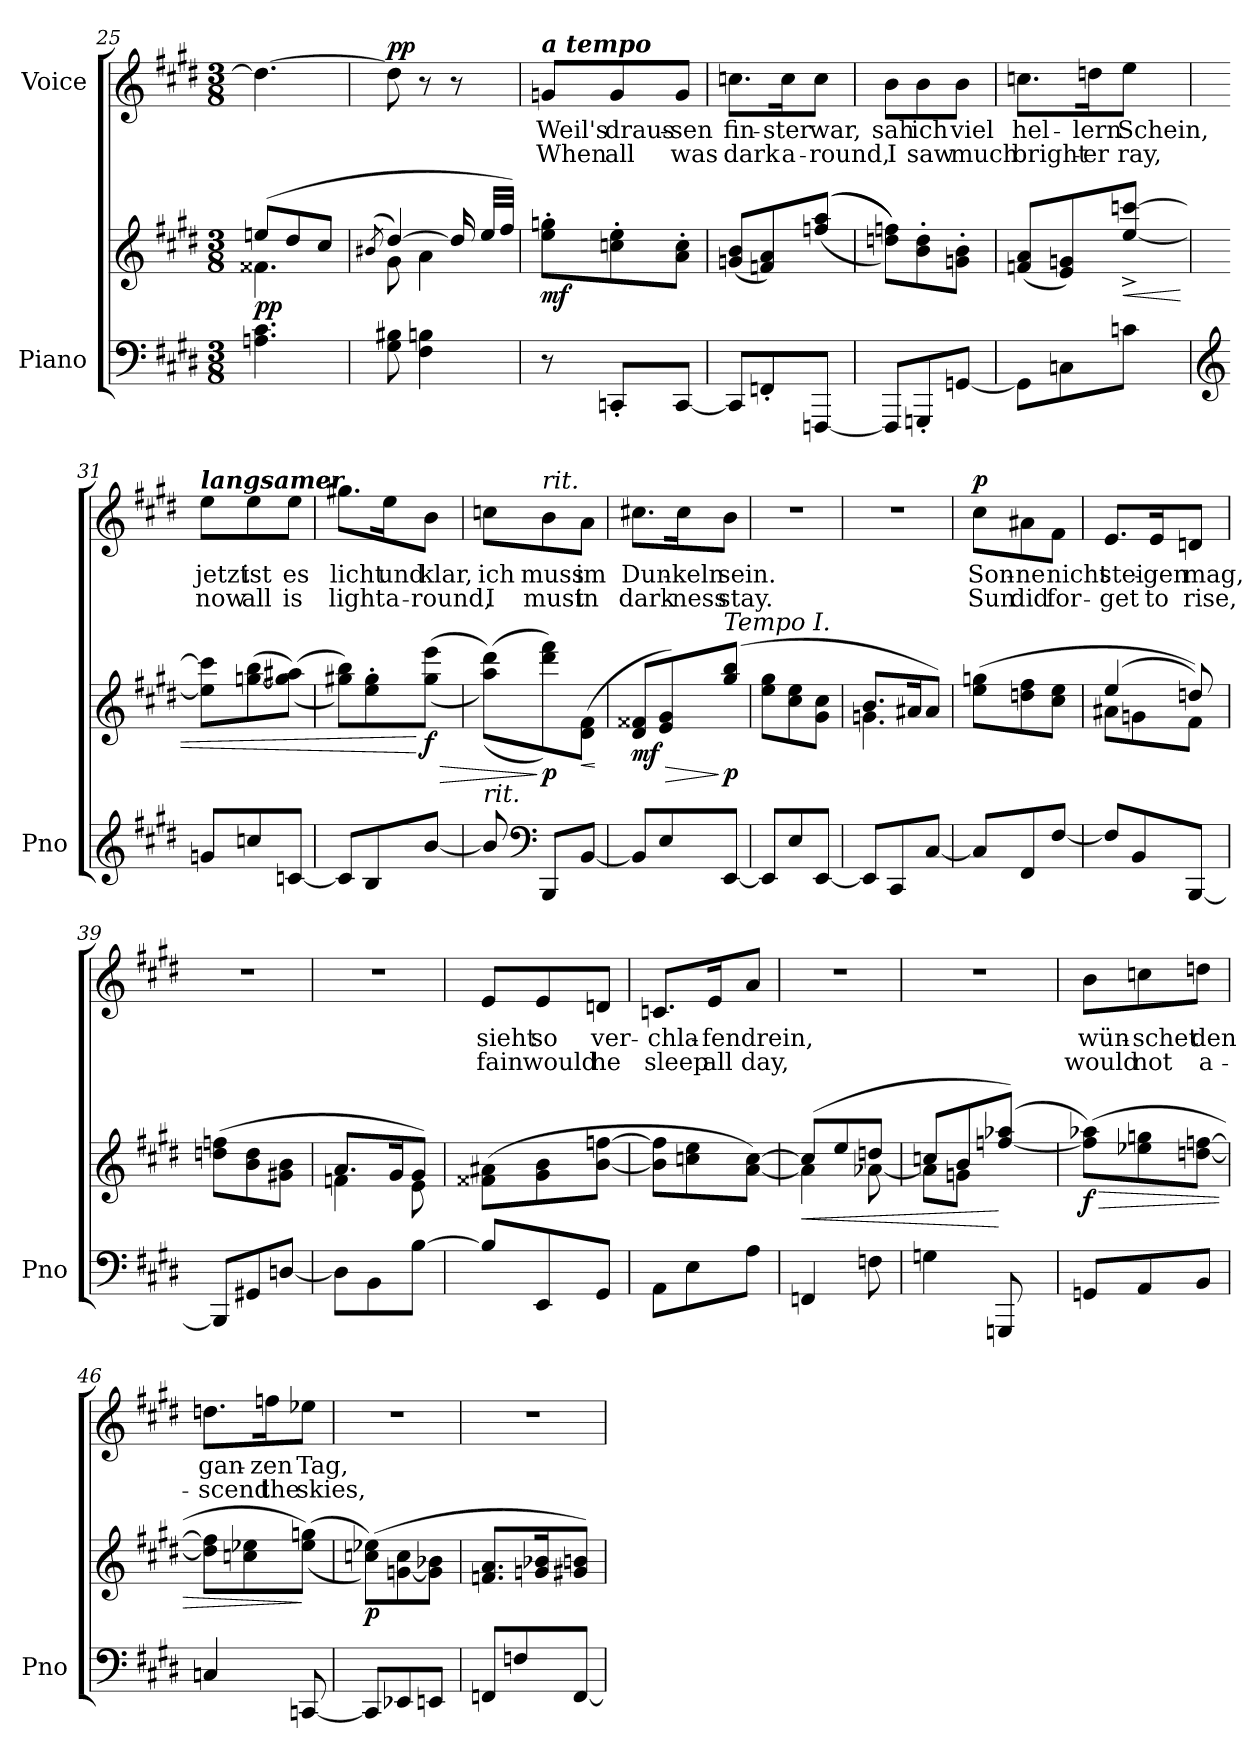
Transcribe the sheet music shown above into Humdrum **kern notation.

**kern	**kern	**dynam	**kern	**text	**text	**dynam
*part2	*part2	*part2	*part1	*part1	*part1	*part1
*staff3	*staff2	*staff2/3	*staff1	*staff1	*staff1	*staff1
*I"Piano	*	*	*I"Voice	*	*	*
*I'Pno	*	*	*	*	*	*
!!LO:PB:g=z
*clefF4	*clefG2	*	*clefG2	*	*	*
*k[f#c#g#d#]	*k[f#c#g#d#]	*	*k[f#c#g#d#]	*	*	*
*M3/8	*M3/8	*	*M3/8	*	*	*
=25	=25	=25	=25	=25	=25	=25
*	*^	*	*^	*	*	*
!	!	!	!LO:DY:b	!	!	!	!	!
4.An\ 4.c#\	(>8een/L	4.f##X\	pp	4.dd#\_	8rcyy	.	.	.
.	8dd#/	.	.	.	8rcyy	.	.	.
.	8cc#/J	.	.	.	8rcyy	.	.	.
*	*	*	*	*v	*v	*	*	*
=26	=26	=26	=26	=26	=26	=26	=26
.	(>8qb#X/	.	.	.	.	.	.
!	!	!	!	!	!	!	!LO:DY:a
8G#\ 8B#X\	[4dd#/)	8g#\	.	8dd#\]	.	.	pp
4F#\ 4Bn\	.	4a\	.	8r	.	.	.
.	16dd#/]	.	.	8r	.	.	.
.	32ee/LLL	.	.	.	.	.	.
.	32ff#/JJJ)	.	.	.	.	.	.
*	*v	*v	*	*	*	*	*
=27	=27	=27	=27	=27	=27	=27
!	!	!	!LO:TX:a:Bi:t=a tempo	!	!	!
!	!	!LO:DY:b	!	!LO:LY:b	!LO:LY:b	!
8r	8ee\' 8ggn\'L	mf	8gn/L	Weil's	When	.
!	!	!	!	!LO:LY:b	!LO:LY:b	!
8CCn'/L	8ccn\' 8ee\'	.	8g/	draus-	all	.
!	!	!	!	!LO:LY:b	!LO:LY:b	!
[8CC/J	8a\' 8cc\'J	.	8g/J	-sen	was	.
=28	=28	=28	=28	=28	=28	=28
!	!	!	!	!LO:LY:b	!LO:LY:b	!
8CC/L]	(<8gn/ 8b/L	.	8.ccn\L	fin-	dark	.
8FFn'/	8fn/ 8a/)	.	.	.	.	.
!	!	!	!	!LO:LY:b	!LO:LY:b	!
.	.	.	16cc\K	-ster	a-	.
!	!	!	!	!LO:LY:b	!LO:LY:b	!
[8FFFn/J	(<(<(<8ffn/ 8aa/J	.	8cc\J	war,	-round,	.
=29	=29	=29	=29	=29	=29	=29
!	!	!	!	!LO:LY:b	!LO:LY:b	!
8FFF/L]	8ddn\ 8ffn\L)))	.	8b\L	sah	I	.
!	!	!	!	!LO:LY:b	!LO:LY:b	!
8GGGn'/	8b\' 8dd\'	.	8b\	ich	saw	.
!	!	!	!	!LO:LY:b	!LO:LY:b	!
[8GGn/J	8gn\' 8b\'J	.	8b\J	viel	much	.
=30	=30	=30	=30	=30	=30	=30
!	!	!	!	!LO:LY:b	!LO:LY:b	!
8GG\L]	(<8fn/ 8a/L	.	8.ccn\L	hel-	bright-	.
8Cn\	8e/ 8gn/)	.	.	.	.	.
!	!	!	!	!LO:LY:b	!LO:LY:b	!
.	.	.	16ddn\K	-lern	-er	.
!	!	!LO:HP:b	!	!LO:LY:b	!LO:LY:b	!
8cn\J	[8ee/^ [8cccn/^J	<	8ee\J	Schein,	ray,	.
!!LO:LB:g=z
=31	=31	=31	=31	=31	=31	=31
*clefG2	*	*	*	*	*	*
!	!	!	!LO:TX:a:Bi:t=langsamer	!	!	!
!	!	!	!	!LO:LY:b	!LO:LY:b	!
8gn/L	8ee\] 8ccc\]L	.	8ee\L	jetzt	now	.
!	!	!	!	!LO:LY:b	!LO:LY:b	!
8ccn/	(>[8ggn\ 8bb\	.	8ee\	ist	all	.
!	!	!	!	!LO:LY:b	!LO:LY:b	!
[8cn/J	(>(>8gg\] 8aa#X\J)	.	8ee\J	es	is	.
=32	=32	=32	=32	=32	=32	=32
!	!	!	!	!LO:LY:b	!LO:LY:b	!
8c/L]	8gg#X\ 8bb\L))	.	8.gg#X\L	licht	light	.
8B/	8ee\' 8gg#\'	.	.	.	.	.
!	!	!	!	!LO:LY:b	!LO:LY:b	!
.	.	.	16ee\K	und	a-	.
!	!	!LO:HP:n=1:b	!	!LO:LY:b	!LO:LY:b	!
!	!	!LO:DY:n=1:b	!	!	!	!
[8b/J	(>(>8gg#\ 8eee\J	[ > f	8b\J	klar,	-round,	.
=33	=33	=33	=33	=33	=33	=33
!LO:TX:a:i:t=rit.	!	!	!	!	!	!
!	!	!	!	!LO:LY:b	!LO:LY:b	!
8b/]	(>(>8aa\ 8ddd#\L))	.	8ccn\L	ich	I	.
*clefF4	*	*	*	*	*	*
*	*	*	*MM75	*	*	*
!	!	!	!LO:TX:a:i:t=rit.	!	!	!
!	!	!LO:DY:n=1:b	!	!LO:LY:b	!LO:LY:b	!
8BBB/L	8ddd#\ 8fff#\))	] p	8b\	muss	must	.
*	*	*	*MM70	*	*	*
!	!	!LO:HP:b	!	!LO:LY:b	!LO:LY:b	!
[8BB/J	(>8d#\ 8f#\J	<	8a\J	im	in	.
.	.	[	.	.	.	.
=34	=34	=34	=34	=34	=34	=34
*	*	*	*MM65	*	*	*
!	!	!LO:HP:b	!	!LO:LY:b	!LO:LY:b	!
!	!	!LO:DY:n=1:b	!	!	!	!
8BB/L]	8d#/ 8f##X/L	> mf	8.cc#X\L	Dun-	dark-	.
8E/	8e/ 8g#/)	.	.	.	.	.
!	!	!	!	!LO:LY:b	!LO:LY:b	!
.	.	.	16cc#\K	-keln	-ness	.
*	*	*	*MM90	*	*	*
!	!LO:TX:a:i:t=Tempo I.	!	!	!	!	!
!	!	!LO:DY:n=2:b	!	!LO:LY:b	!LO:LY:b	!
[8EE/J	(>8gg#/ 8bb/J	] p	8b\J	sein.	stay.	.
=35	=35	=35	=35	=35	=35	=35
8EE/L]	8ee\ 8gg#\L	.	4.r	.	.	.
8E/	8cc#\ 8ee\	.	.	.	.	.
[8EE/J	8g#\ 8cc#\J	.	.	.	.	.
=36	=36	=36	=36	=36	=36	=36
*	*^	*	*	*	*	*
8EE/L]	8.b/L	4.gn\	.	4.r	.	.	.
8CC#/	.	.	.	.	.	.	.
.	16a#X/K	.	.	.	.	.	.
[8C#/J	8a#/J)	.	.	.	.	.	.
*	*v	*v	*	*	*	*	*
=37	=37	=37	=37	=37	=37	=37
!	!	!	!	!LO:LY:b	!LO:LY:b	!LO:DY:a
8C#/L]	(>8ee\ 8ggn\L	.	8cc#\L	Son-	Sun	p
!	!	!	!	!LO:LY:b	!LO:LY:b	!
8FF#/	8ddn\ 8ff#\	.	8a#X\	-ne	did	.
!	!	!	!	!LO:LY:b	!LO:LY:b	!
[8F#/J	8cc#\ 8ee\J	.	8f#\J	nicht	for-	.
!!LO:LB:g=z
=38	=38	=38	=38	=38	=38	=38
*	*^	*	*	*	*	*
!	!	!	!	!	!LO:LY:b	!LO:LY:b	!
8F#/L]	(>4ee/	8a#X\L	.	8.e/L	stei-	-get	.
8BB/	.	8gn\	.	.	.	.	.
!	!	!	!	!	!LO:LY:b	!LO:LY:b	!
.	.	.	.	16e/K	-gen	to	.
!	!	!	!	!	!LO:LY:b	!LO:LY:b	!
[8BBB/J	8ddn/))	8f#\J	.	8dn/J	mag,	rise,	.
*	*v	*v	*	*	*	*	*
=39	=39	=39	=39	=39	=39	=39
8BBB/L]	(>8ddn\ 8ffn\L	.	4.r	.	.	.
8GG#X/	8b\ 8dd\	.	.	.	.	.
[8Dn/J	8g#X\ 8b\J	.	.	.	.	.
=40	=40	=40	=40	=40	=40	=40
*	*^	*	*	*	*	*
8D\L]	8.a/L	4fn\	.	4.r	.	.	.
8BB\	.	.	.	.	.	.	.
.	16g#/K	.	.	.	.	.	.
[8B\J	8g#/J)	8e\	.	.	.	.	.
=41	=41	=41	=41	=41	=41	=41	=41
!	!	!	!	!	!LO:LY:b	!LO:LY:b	!
*	*v	*v	*	*	*	*	*
8B/L]	(>8f##X\ 8a#X\L	.	8e/L	sieht	fain	.
!	!	!	!	!LO:LY:b	!LO:LY:b	!
8EE/	8g#\ 8b\	.	8e/	so	would	.
!	!	!	!	!LO:LY:b	!LO:LY:b	!
8GG#/J	[8b\ [8ffn\J	.	8dn/J	ver-	he	.
=42	=42	=42	=42	=42	=42	=42
!	!	!	!	!LO:LY:b	!LO:LY:b	!
8AA\L	8b\] 8ff\]L	.	8.cn/L	-chla-	sleep	.
8E\	8ccn\ 8ee\	.	.	.	.	.
!	!	!	!	!LO:LY:b	!LO:LY:b	!
.	.	.	16e/K	-fen	all	.
!	!	!	!	!LO:LY:b	!LO:LY:b	!
8A\J	[8a\ [8cc\J)	.	8a/J	drein,	day,	.
=43	=43	=43	=43	=43	=43	=43
!	!	!LO:HP:b	!	!	!	!
*	*^	*	*	*	*	*
4FFn/	(>8cc/L]	4a\]	<	4.r	.	.	.
.	8ee/	.	.	.	.	.	.
8Fn\	8ddn/J	[8a-X\	.	.	.	.	.
=44	=44	=44	=44	=44	=44	=44	=44
4Gn\	8ccn/L	8a-\L]	.	4.r	.	.	.
.	8b/	8gn\J	.	.	.	.	.
8GGGn/	(>[8ffn/ 8aa-X/J)	8ryy	[	.	.	.	.
!!LO:LB:g=z
=45	=45	=45	=45	=45	=45	=45	=45
!	!	!	!LO:HP:b	!	!LO:LY:b	!LO:LY:b	!
!	!	!	!LO:DY:n=1:b	!	!	!	!
*	*v	*v	*	*	*	*	*
8GGn/L	(>8ff\] 8aa-X\L)	> f	8b\L	wün-	would	.
!	!	!	!	!LO:LY:b	!LO:LY:b	!
8AA/	8ee-X\ 8ggn\	.	8ccn\	-schet	not	.
!	!	!	!	!LO:LY:b	!LO:LY:b	!
8BB/J	[8ddn\ [8ffn\J	.	8ddn\J	den	a-	.
=46	=46	=46	=46	=46	=46	=46
!	!	!	!	!LO:LY:b	!LO:LY:b	!
4Cn/	8dd\] 8ff\]L	.	8.ddn\L	gan-	-scend	.
.	8ccn\ 8ee-X\	.	.	.	.	.
!	!	!	!	!LO:LY:b	!LO:LY:b	!
.	.	.	16ffn\K	-zen	the	.
!	!	!	!	!LO:LY:b	!LO:LY:b	!
[8CCn/	(>(>8ee-\ 8ggn\J)	]	8ee-X\J	Tag,	skies,	.
=47	=47	=47	=47	=47	=47	=47
!	!	!LO:DY:b	!	!	!	!
8CC/L]	(>8ccn\ 8ee-X\L))	p	4.r	.	.	.
8EE-X/	[8gn\ 8cc\	.	.	.	.	.
8EEn/J	8g\] 8b-X\J	.	.	.	.	.
=48	=48	=48	=48	=48	=48	=48
8FFn/L	8.fn/ 8.a/L	.	4.r	.	.	.
8Fn/	.	.	.	.	.	.
.	16gn/ 16b-X/K	.	.	.	.	.
[8FF/J	8g#X/ 8bn/J)	.	.	.	.	.
=	=	=	=	=	=	=
*-	*-	*-	*-	*-	*-	*-
